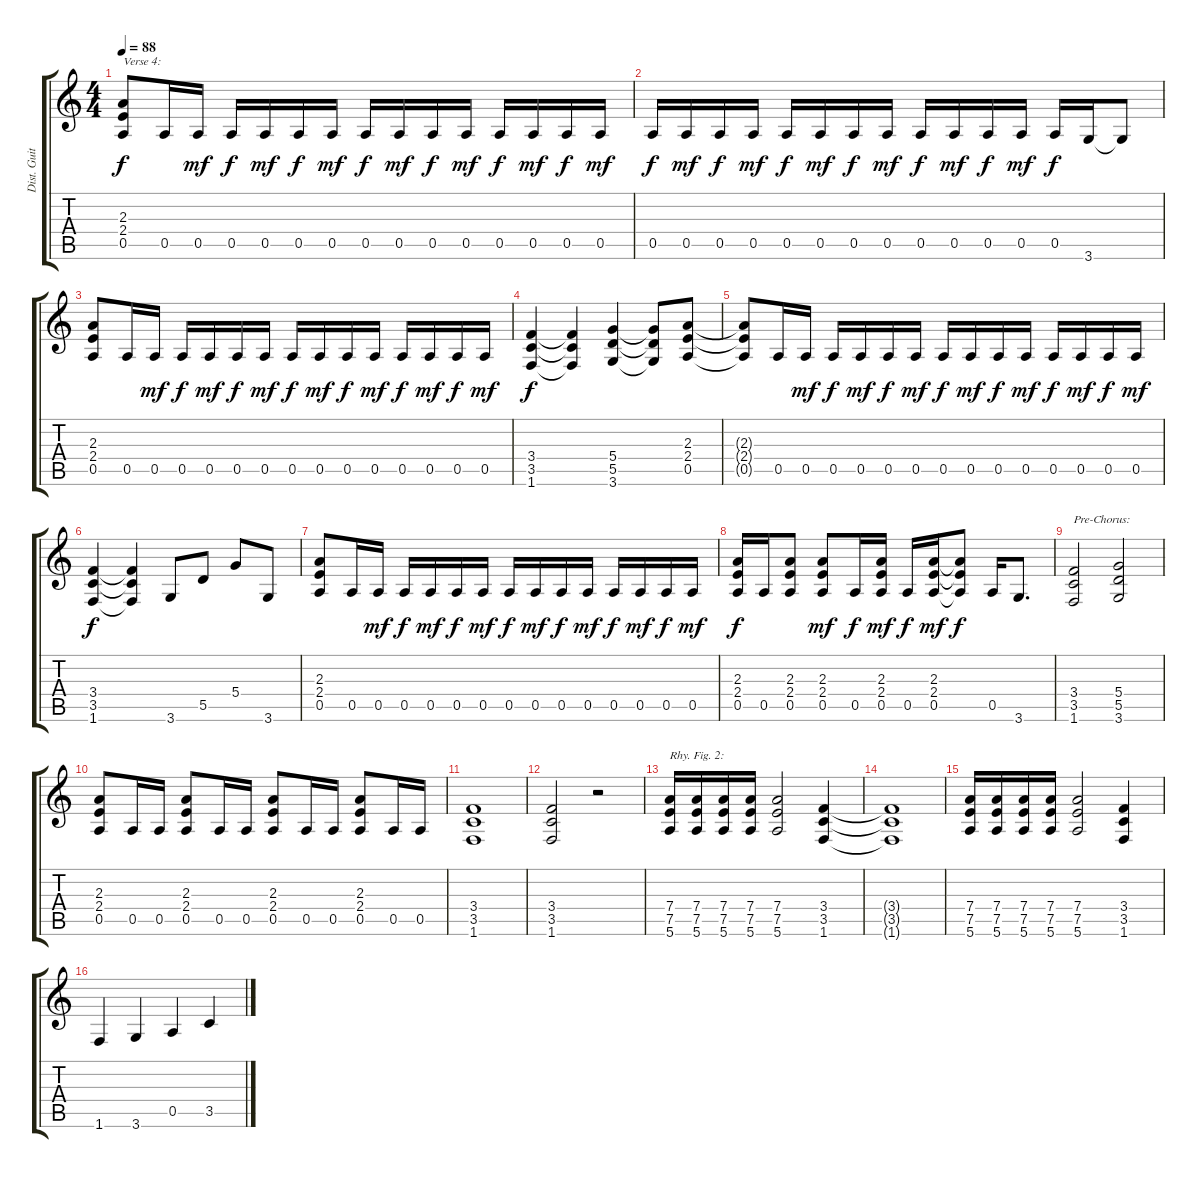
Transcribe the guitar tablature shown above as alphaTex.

\track ("Dist. Guitar 1" "Dist. Guit") {instrument overdrivenguitar}
\staff {score tabs}
\tuning (E4 B3 G3 D3 A2 E2) {hide}
\ts (4 4)
\tempo 88
\clef g2
\ks c
(2.3 2.4 0.5).8{txt "Verse 4:" dy f} 0.5.16 0.5.16{dy mf} 0.5.16{dy f} 0.5.16{dy mf} 0.5.16{dy f} 0.5.16{dy mf} 0.5.16{dy f} 0.5.16{dy mf} 0.5.16{dy f} 0.5.16{dy mf} 0.5.16{dy f} 0.5.16{dy mf} 0.5.16{dy f} 0.5.16{dy mf} |
0.5.16{dy f} 0.5.16{dy mf} 0.5.16{dy f} 0.5.16{dy mf} 0.5.16{dy f} 0.5.16{dy mf} 0.5.16{dy f} 0.5.16{dy mf} 0.5.16{dy f} 0.5.16{dy mf} 0.5.16{dy f} 0.5.16{dy mf} 0.5.16{dy f} 3.6.16 3.6{t}.8 |
(2.3 2.4 0.5).8 0.5.16 0.5.16{dy mf} 0.5.16{dy f} 0.5.16{dy mf} 0.5.16{dy f} 0.5.16{dy mf} 0.5.16{dy f} 0.5.16{dy mf} 0.5.16{dy f} 0.5.16{dy mf} 0.5.16{dy f} 0.5.16{dy mf} 0.5.16{dy f} 0.5.16{dy mf} |
(3.4 3.5 1.6).4{dy f} (3.4{t} 3.5{t} 1.6{t}).4 (5.4 5.5 3.6).4 (5.4{t} 5.5{t} 3.6{t}).8 (2.3 2.4 0.5).8 |
(2.3{t} 2.4{t} 0.5{t}).8 0.5.16 0.5.16{dy mf} 0.5.16{dy f} 0.5.16{dy mf} 0.5.16{dy f} 0.5.16{dy mf} 0.5.16{dy f} 0.5.16{dy mf} 0.5.16{dy f} 0.5.16{dy mf} 0.5.16{dy f} 0.5.16{dy mf} 0.5.16{dy f} 0.5.16{dy mf} |
(3.4 3.5 1.6).4{dy f} (3.4{t} 3.5{t} 1.6{t}).4 3.6.8 5.5.8 5.4.8 3.6.8 |
(2.3 2.4 0.5).8 0.5.16 0.5.16{dy mf} 0.5.16{dy f} 0.5.16{dy mf} 0.5.16{dy f} 0.5.16{dy mf} 0.5.16{dy f} 0.5.16{dy mf} 0.5.16{dy f} 0.5.16{dy mf} 0.5.16{dy f} 0.5.16{dy mf} 0.5.16{dy f} 0.5.16{dy mf} |
(2.3 2.4 0.5).16{dy f} 0.5.16 (2.3 2.4 0.5).8 (2.3 2.4 0.5).8{dy mf} 0.5.16{dy f} (2.3 2.4 0.5).16{dy mf} 0.5.16{dy f} (2.3 2.4 0.5).16{dy mf} (2.3{t} 2.4{t} 0.5{t}).8{dy f} 0.5.16 3.6.8{d} |
(3.4 3.5 1.6).2{txt "Pre-Chorus:"} (5.4 5.5 3.6).2 |
(2.3 2.4 0.5).8 0.5.16 0.5.16 (2.3 2.4 0.5).8 0.5.16 0.5.16 (2.3 2.4 0.5).8 0.5.16 0.5.16 (2.3 2.4 0.5).8 0.5.16 0.5.16 |
(3.4 3.5 1.6).1 |
(3.4 3.5 1.6).2 r.2 |
(7.4 7.5 5.6).16{txt "Rhy. Fig. 2:"} (7.4 7.5 5.6).16 (7.4 7.5 5.6).16 (7.4 7.5 5.6).16 (7.4 7.5 5.6).2 (3.4 3.5 1.6).4 |
(3.4{t} 3.5{t} 1.6{t}).1 |
(7.4 7.5 5.6).16 (7.4 7.5 5.6).16 (7.4 7.5 5.6).16 (7.4 7.5 5.6).16 (7.4 7.5 5.6).2 (3.4 3.5 1.6).4 |
1.6.4 3.6.4 0.5.4 3.5.4
